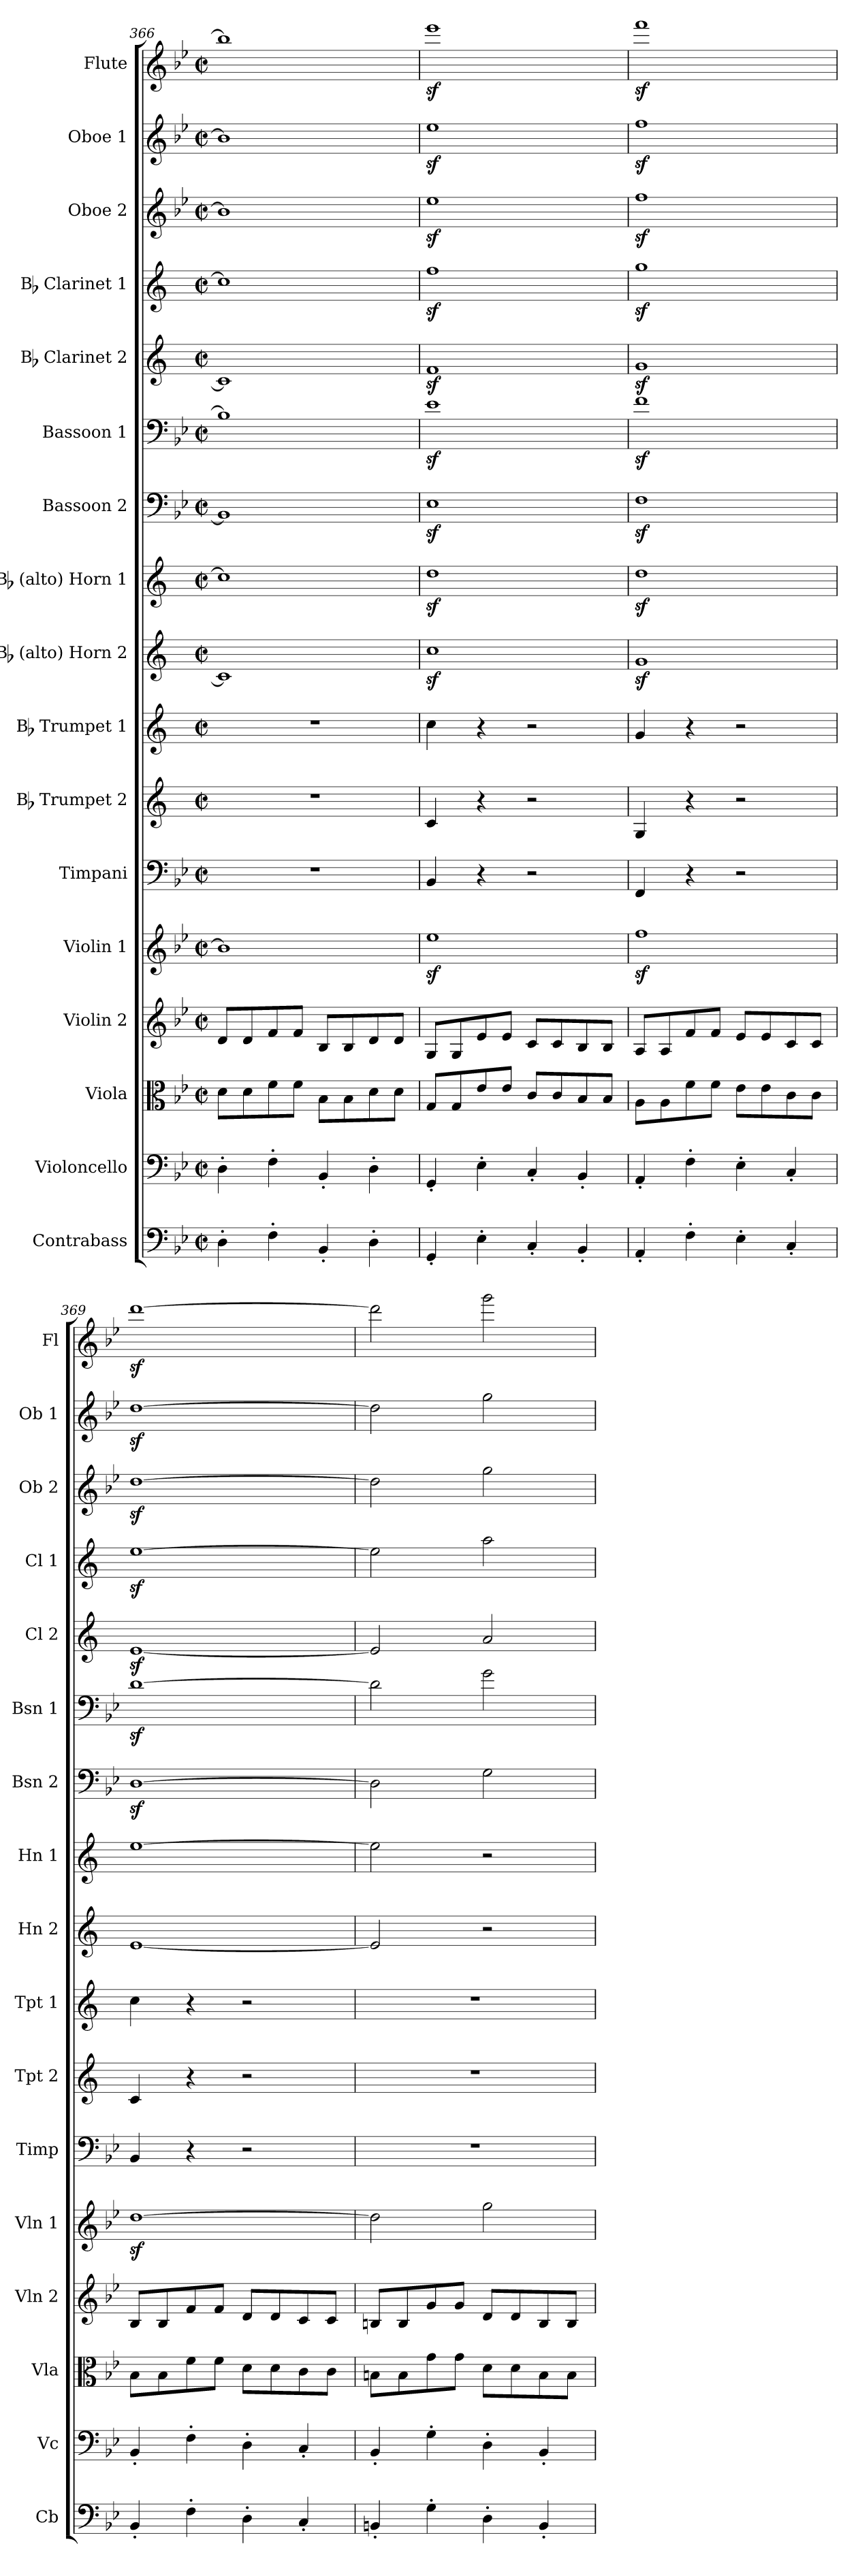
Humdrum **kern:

**kern	**kern	**kern	**kern	**kern	**kern	**kern	**kern	**kern	**kern	**kern	**kern	**kern	**kern	**kern	**kern	**kern
*part17	*part16	*part15	*part14	*part13	*part12	*part11	*part10	*part9	*part8	*part7	*part6	*part5	*part4	*part3	*part2	*part1
*staff17	*staff16	*staff15	*staff14	*staff13	*staff12	*staff11	*staff10	*staff9	*staff8	*staff7	*staff6	*staff5	*staff4	*staff3	*staff2	*staff1
*I"Contrabass	*I"Violoncello	*I"Viola	*I"Violin 2	*I"Violin 1	*I"Timpani	*I"Bb Trumpet 2	*I"Bb Trumpet 1	*I"Bb (alto) Horn 2	*I"Bb (alto) Horn 1	*I"Bassoon 2	*I"Bassoon 1	*I"Bb Clarinet 2	*I"Bb Clarinet 1	*I"Oboe 2	*I"Oboe 1	*I"Flute
*I'Cb	*I'Vc	*I'Vla	*I'Vln 2	*I'Vln 1	*I'Timp	*I'Tpt 2	*I'Tpt 1	*I'Hn 2	*I'Hn 1	*I'Bsn 2	*I'Bsn 1	*I'Cl 2	*I'Cl 1	*I'Ob 2	*I'Ob 1	*I'Fl
*clefF4	*clefF4	*clefC3	*clefG2	*clefG2	*clefF4	*clefG2	*clefG2	*clefG2	*clefG2	*clefF4	*clefF4	*clefG2	*clefG2	*clefG2	*clefG2	*clefG2
*ITrd7c12	*	*	*	*	*	*ITrd1c2	*ITrd1c2	*ITrd1c2	*ITrd1c2	*	*	*ITrd1c2	*ITrd1c2	*	*	*
*k[b-e-]	*k[b-e-]	*k[b-e-]	*k[b-e-]	*k[b-e-]	*k[b-e-]	*k[b-e-]	*k[b-e-]	*k[b-e-]	*k[b-e-]	*k[b-e-]	*k[b-e-]	*k[b-e-]	*k[b-e-]	*k[b-e-]	*k[b-e-]	*k[b-e-]
*M2/2	*M2/2	*M2/2	*M2/2	*M2/2	*M2/2	*M2/2	*M2/2	*M2/2	*M2/2	*M2/2	*M2/2	*M2/2	*M2/2	*M2/2	*M2/2	*M2/2
*met(c|)	*met(c|)	*met(c|)	*met(c|)	*met(c|)	*met(c|)	*met(c|)	*met(c|)	*met(c|)	*met(c|)	*met(c|)	*met(c|)	*met(c|)	*met(c|)	*met(c|)	*met(c|)	*met(c|)
=366	=366	=366	=366	=366	=366	=366	=366	=366	=366	=366	=366	=366	=366	=366	=366	=366
4DD'\	4D'\	8d\L	8d/L	1b-]	1r	1r	1r	1B-]	1b-]	1BB-]	1B-]	1B-]	1b-]	1b-]	1b-]	1bb-]
.	.	8d\	8d/	.	.	.	.	.	.	.	.	.	.	.	.	.
4FF'\	4F'\	8f\	8f/	.	.	.	.	.	.	.	.	.	.	.	.	.
.	.	8f\J	8f/J	.	.	.	.	.	.	.	.	.	.	.	.	.
4BBB-'/	4BB-'/	8B-\L	8B-/L	.	.	.	.	.	.	.	.	.	.	.	.	.
.	.	8B-\	8B-/	.	.	.	.	.	.	.	.	.	.	.	.	.
4DD'\	4D'\	8d\	8d/	.	.	.	.	.	.	.	.	.	.	.	.	.
.	.	8d\J	8d/J	.	.	.	.	.	.	.	.	.	.	.	.	.
!!LO:PB:g=z
=367	=367	=367	=367	=367	=367	=367	=367	=367	=367	=367	=367	=367	=367	=367	=367	=367
4GGG'/	4GG'/	8G/L	8G/L	1ee-z<	4BB-/	4B-/	4b-\	1b-z<	1ccz<	1E-z<	1e-z<	1e-z<	1ee-z<	1ee-z<	1ee-z<	1eee-z<
.	.	8G/	8G/	.	.	.	.	.	.	.	.	.	.	.	.	.
4EE-'\	4E-'\	8e-/	8e-/	.	4r	4r	4r	.	.	.	.	.	.	.	.	.
.	.	8e-/J	8e-/J	.	.	.	.	.	.	.	.	.	.	.	.	.
4CC'/	4C'/	8c/L	8c/L	.	2r	2r	2r	.	.	.	.	.	.	.	.	.
.	.	8c/	8c/	.	.	.	.	.	.	.	.	.	.	.	.	.
4BBB-'/	4BB-'/	8B-/	8B-/	.	.	.	.	.	.	.	.	.	.	.	.	.
.	.	8B-/J	8B-/J	.	.	.	.	.	.	.	.	.	.	.	.	.
=368	=368	=368	=368	=368	=368	=368	=368	=368	=368	=368	=368	=368	=368	=368	=368	=368
4AAA'/	4AA'/	8A\L	8A/L	1ffz<	4FF/	4F/	4f/	1fz<	1ccz<	1Fz<	1fz<	1fz<	1ffz<	1ffz<	1ffz<	1fffz<
.	.	8A\	8A/	.	.	.	.	.	.	.	.	.	.	.	.	.
4FF'\	4F'\	8f\	8f/	.	4r	4r	4r	.	.	.	.	.	.	.	.	.
.	.	8f\J	8f/J	.	.	.	.	.	.	.	.	.	.	.	.	.
4EE-'\	4E-'\	8e-\L	8e-/L	.	2r	2r	2r	.	.	.	.	.	.	.	.	.
.	.	8e-\	8e-/	.	.	.	.	.	.	.	.	.	.	.	.	.
4CC'/	4C'/	8c\	8c/	.	.	.	.	.	.	.	.	.	.	.	.	.
.	.	8c\J	8c/J	.	.	.	.	.	.	.	.	.	.	.	.	.
=369	=369	=369	=369	=369	=369	=369	=369	=369	=369	=369	=369	=369	=369	=369	=369	=369
4BBB-'/	4BB-'/	8B-\L	8B-/L	[1ddz<	4BB-/	4B-/	4b-\	[1d	[1dd	[1Dz<	[1dz<	[1dz<	[1ddz<	[1ddz<	[1ddz<	[1dddz<
.	.	8B-\	8B-/	.	.	.	.	.	.	.	.	.	.	.	.	.
4FF'\	4F'\	8f\	8f/	.	4r	4r	4r	.	.	.	.	.	.	.	.	.
.	.	8f\J	8f/J	.	.	.	.	.	.	.	.	.	.	.	.	.
4DD'\	4D'\	8d\L	8d/L	.	2r	2r	2r	.	.	.	.	.	.	.	.	.
.	.	8d\	8d/	.	.	.	.	.	.	.	.	.	.	.	.	.
4CC'/	4C'/	8c\	8c/	.	.	.	.	.	.	.	.	.	.	.	.	.
.	.	8c\J	8c/J	.	.	.	.	.	.	.	.	.	.	.	.	.
=370	=370	=370	=370	=370	=370	=370	=370	=370	=370	=370	=370	=370	=370	=370	=370	=370
4BBBn'/	4BB-'/	8Bn\L	8Bn/L	2dd\]	1r	1r	1r	2d/]	2dd\]	2D\]	2d\]	2d/]	2dd\]	2dd\]	2dd\]	2ddd\]
.	.	8B\	8B/	.	.	.	.	.	.	.	.	.	.	.	.	.
4GG'\	4G'\	8g\	8g/	.	.	.	.	.	.	.	.	.	.	.	.	.
.	.	8g\J	8g/J	.	.	.	.	.	.	.	.	.	.	.	.	.
4DD'\	4D'\	8d\L	8d/L	2gg\	.	.	.	2r	2r	2G\	2g\	2g/	2gg\	2gg\	2gg\	2ggg\
.	.	8d\	8d/	.	.	.	.	.	.	.	.	.	.	.	.	.
4BBB'/	4BB-'/	8B\	8B/	.	.	.	.	.	.	.	.	.	.	.	.	.
.	.	8B\J	8B/J	.	.	.	.	.	.	.	.	.	.	.	.	.
=	=	=	=	=	=	=	=	=	=	=	=	=	=	=	=	=
*-	*-	*-	*-	*-	*-	*-	*-	*-	*-	*-	*-	*-	*-	*-	*-	*-
